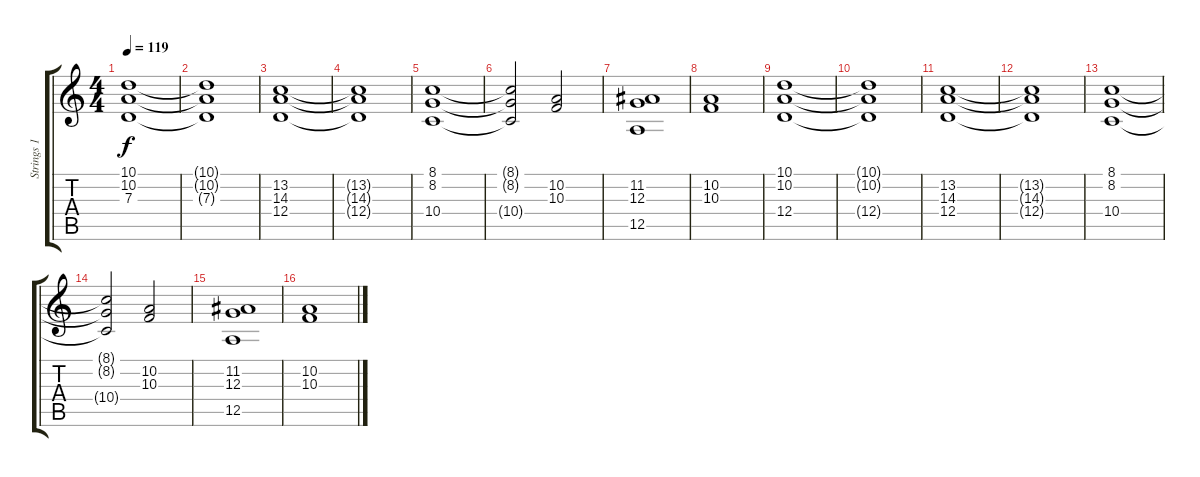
\track ("Strings 1" "Strings 1") {instrument stringensemble1}
\staff {score tabs}
\tuning (E4 B3 G3 D3 A2 E2) {hide}
\ts (4 4)
\tempo 119
\clef g2
\ks c
(10.1 10.2 7.3).1{dy f} |
(10.1{t} 10.2{t} 7.3{t}).1 |
(13.2 14.3 12.4).1 |
(13.2{t} 14.3{t} 12.4{t}).1 |
(8.1 8.2 10.4).1 |
(8.1{t} 8.2{t} 10.4{t}).2 (10.2 10.3).2 |
(11.2 12.3 12.5).1 |
(10.2 10.3).1 |
(10.1 10.2 12.4).1 |
(10.1{t} 10.2{t} 12.4{t}).1 |
(13.2 14.3 12.4).1 |
(13.2{t} 14.3{t} 12.4{t}).1 |
(8.1 8.2 10.4).1 |
(8.1{t} 8.2{t} 10.4{t}).2 (10.2 10.3).2 |
(11.2 12.3 12.5).1 |
(10.2 10.3).1
